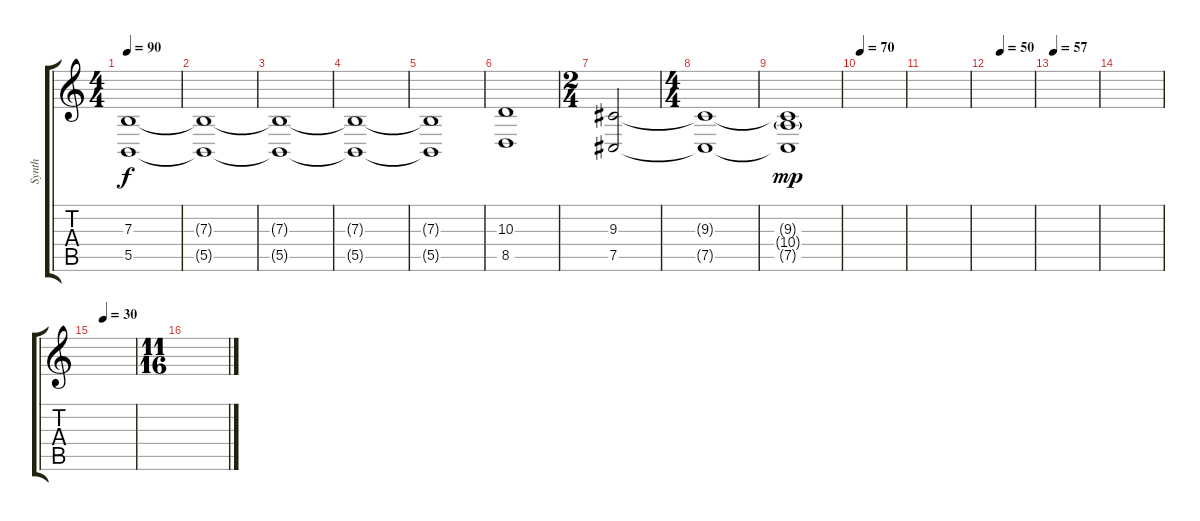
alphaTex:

\track ("Synth" "Synth") {instrument pad2warm}
\staff {score tabs}
\tuning (Db4 Ab3 E3 B2 Gb2 Db2) {hide}
\ts (4 4)
\tempo 90
\clef g2
\ks c
(7.3{t} 5.5{t}).1{dy f} |
(7.3{t} 5.5{t}).1 |
(7.3{t} 5.5{t}).1 |
(7.3{t} 5.5{t}).1 |
(7.3{t} 5.5{t}).1 |
(10.3 8.5).1 |
\ts (2 4)
(9.3 7.5).2 |
\ts (4 4)
(9.3{t} 7.5{t}).1 |
(9.3{t} 10.4{g} 7.5{t}).1{dy mp} |
\tempo 70
|
|
\tempo (50 0.25)
|
\tempo 57
|
|
\tempo (30 0.25)
|
\ts (11 16)
